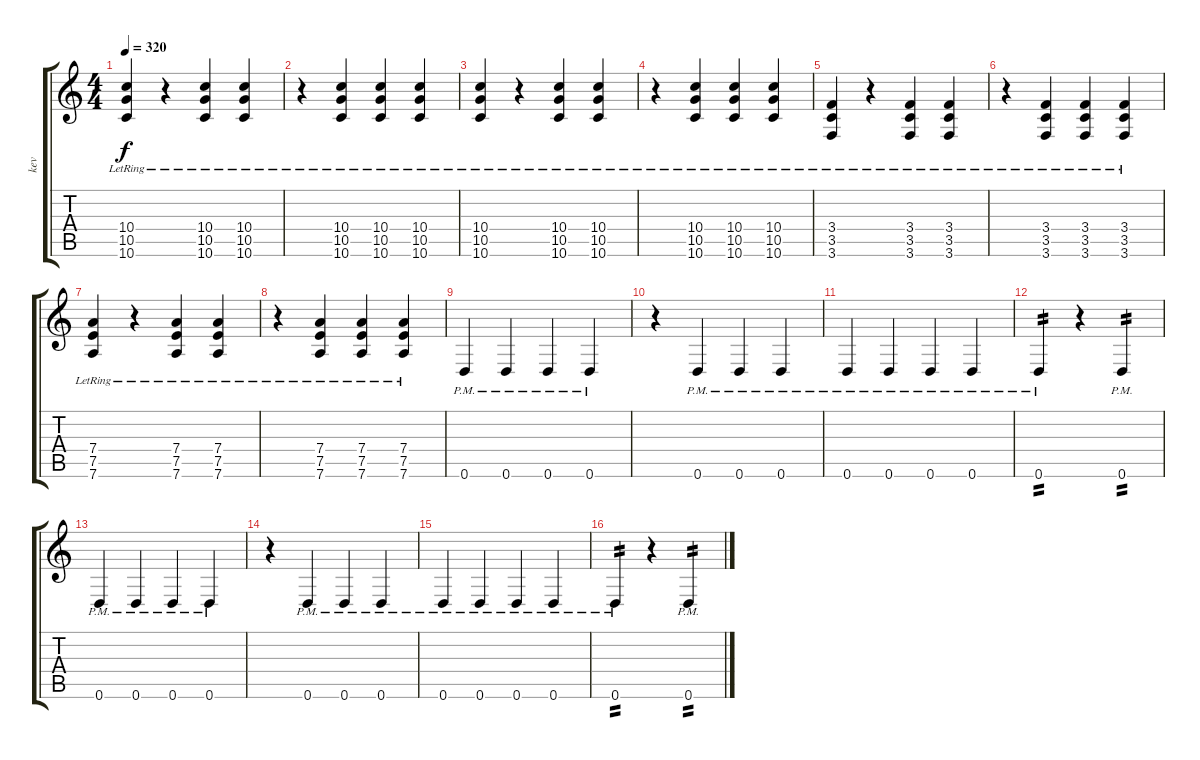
\track ("kev" "kev") {instrument acousticguitarsteel}
\staff {score tabs}
\tuning (E4 B3 G3 D3 A2 D2) {hide}
\ts (4 4)
\tempo 320
\clef g2
\ks c
(10.4{lr} 10.5{lr} 10.6{lr}).4{dy f} r.4 (10.4{lr} 10.5{lr} 10.6{lr}).4 (10.4{lr} 10.5{lr} 10.6{lr}).4 |
r.4 (10.4{lr} 10.5{lr} 10.6{lr}).4 (10.4{lr} 10.5{lr} 10.6{lr}).4 (10.4{lr} 10.5{lr} 10.6{lr}).4 |
(10.4{lr} 10.5{lr} 10.6{lr}).4 r.4 (10.4{lr} 10.5{lr} 10.6{lr}).4 (10.4{lr} 10.5{lr} 10.6{lr}).4 |
r.4 (10.4{lr} 10.5{lr} 10.6{lr}).4 (10.4{lr} 10.5{lr} 10.6{lr}).4 (10.4{lr} 10.5{lr} 10.6{lr}).4 |
(3.4{lr} 3.5{lr} 3.6{lr}).4 r.4 (3.4{lr} 3.5{lr} 3.6{lr}).4 (3.4{lr} 3.5{lr} 3.6{lr}).4 |
r.4 (3.4{lr} 3.5{lr} 3.6{lr}).4 (3.4{lr} 3.5{lr} 3.6{lr}).4 (3.4{lr} 3.5{lr} 3.6{lr}).4 |
(7.4{lr} 7.5{lr} 7.6{lr}).4 r.4 (7.4{lr} 7.5{lr} 7.6{lr}).4 (7.4{lr} 7.5{lr} 7.6{lr}).4 |
r.4 (7.4{lr} 7.5{lr} 7.6{lr}).4 (7.4{lr} 7.5{lr} 7.6{lr}).4 (7.4{lr} 7.5{lr} 7.6{lr}).4 |
0.6{pm}.4 0.6{pm}.4 0.6{pm}.4 0.6{pm}.4 |
r.4 0.6{pm}.4 0.6{pm}.4 0.6{pm}.4 |
0.6{pm}.4 0.6{pm}.4 0.6{pm}.4 0.6{pm}.4 |
0.6{pm}.4{tp 2} r.4 0.6{pm}.4{tp 2} |
0.6{pm}.4 0.6{pm}.4 0.6{pm}.4 0.6{pm}.4 |
r.4 0.6{pm}.4 0.6{pm}.4 0.6{pm}.4 |
0.6{pm}.4 0.6{pm}.4 0.6{pm}.4 0.6{pm}.4 |
0.6{pm}.4{tp 2} r.4 0.6{pm}.4{tp 2}
